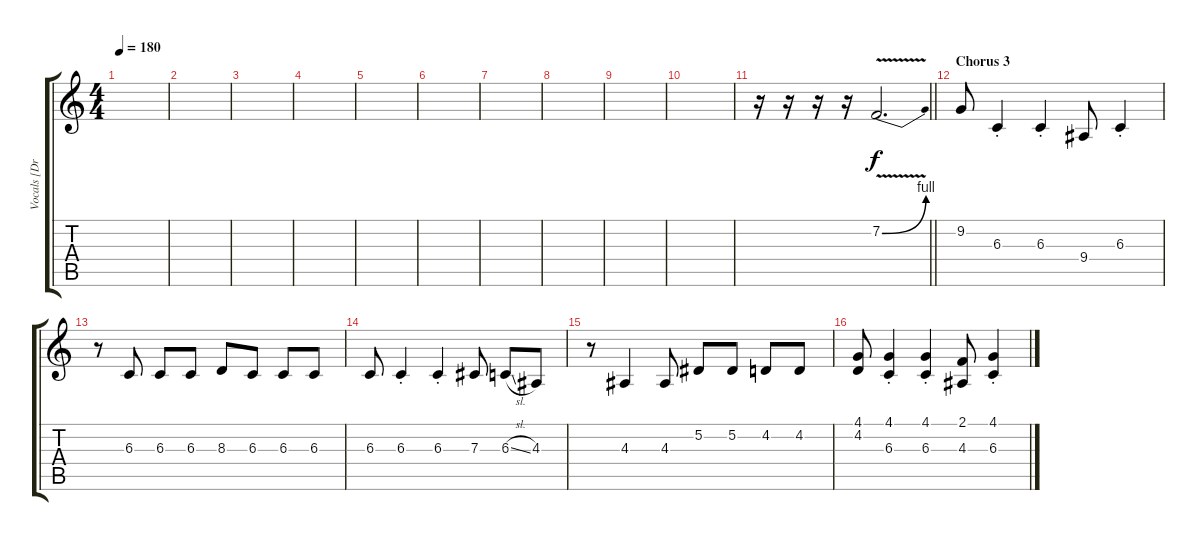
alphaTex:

\track ("Vocals [Draiman]" "Vocals [Dr") {instrument clarinet}
\staff {score tabs}
\tuning (Eb4 Bb3 Gb3 Db3 Ab2 Db2) {hide}
\ts (4 4)
\tempo 180
\clef g2
\ks c
|
|
|
|
|
|
|
|
|
|
\barLineRight lightlight
r.16 r.16 r.16 r.16 7.2{be (bend 0 0 60 4) v}.2{d} |
\section ("" "Chorus 3")
9.2.8 6.3{st}.4 6.3{st}.4 9.4.8 6.3{st}.4 |
r.8 6.3.8 6.3.8 6.3.8 8.3.8 6.3.8 6.3.8 6.3.8 |
6.3.8 6.3{st}.4 6.3{st}.4 7.3.8 6.3{sl}.8 4.3.8 |
r.8 4.3.4 4.3.8 5.2.8 5.2.8 4.2.8 4.2.8 |
(4.1 4.2).8 (4.1{st} 6.3{st}).4 (4.1{st} 6.3{st}).4 (2.1 4.3).8 (4.1{st} 6.3{st}).4
